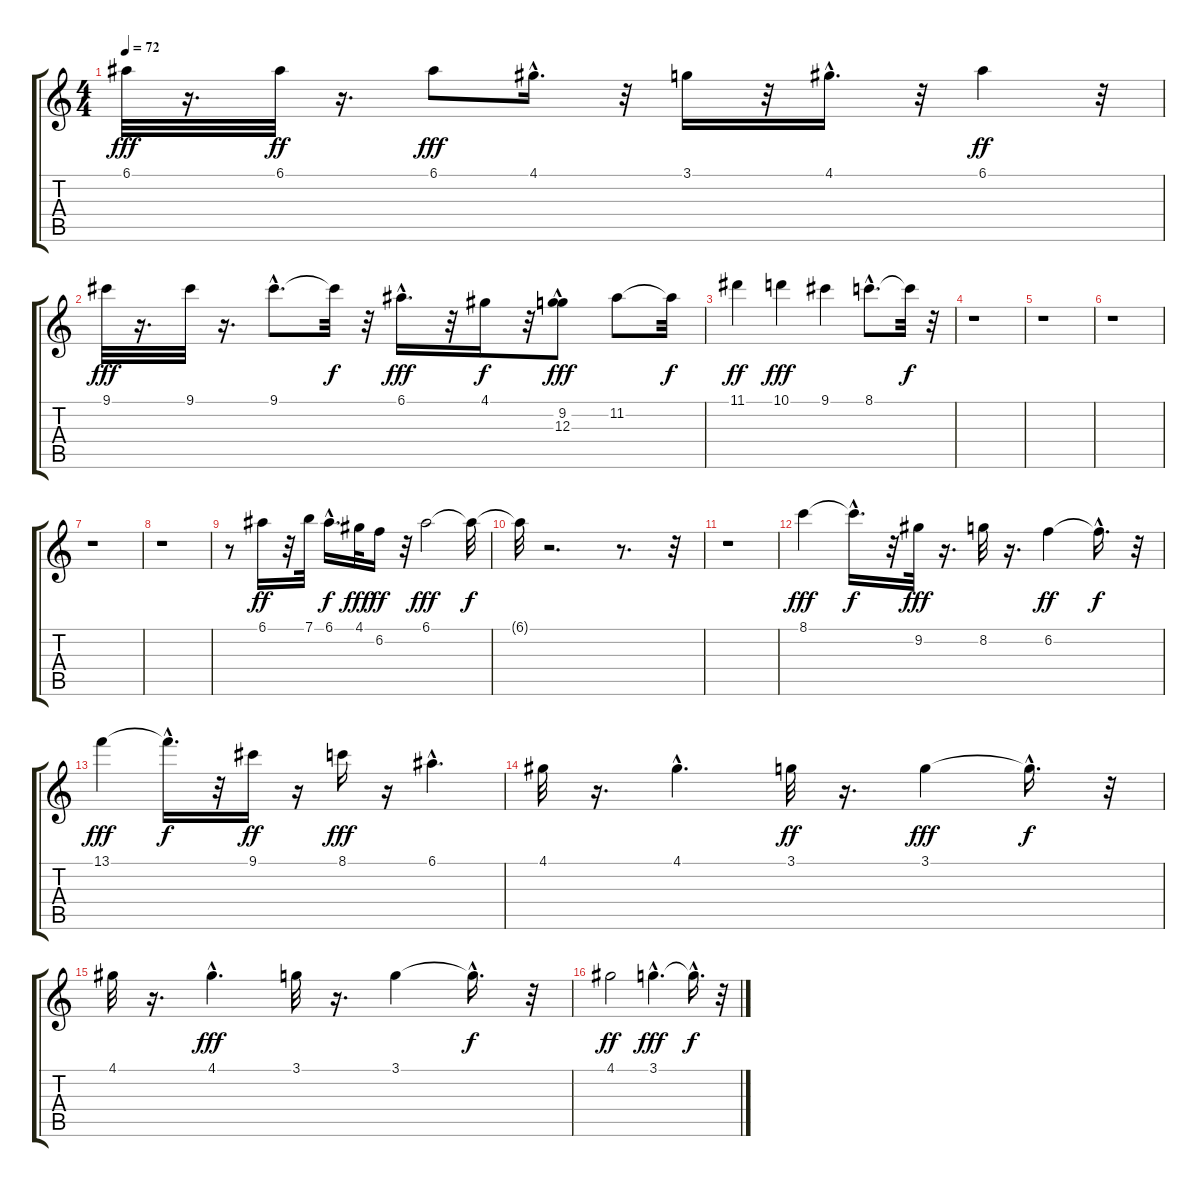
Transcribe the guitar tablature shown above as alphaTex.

\track "" {instrument acousticguitarnylon}
\staff {score tabs}
\tuning (E4 B3 G3 D3 A2 E2) {hide}
\ts (4 4)
\tempo 72
\clef g2
\ks c
6.1.32{dy fff} r.16{d} 6.1.32{dy ff} r.16{d} 6.1.8{dy fff} 4.1{hac}.16{d} r.32 3.1.16 r.32 4.1{hac}.16{d} r.32 6.1.4{dy ff} r.32 |
9.1.32{dy fff} r.16{d} 9.1.32 r.16{d} 9.1{hac}.8{d} 9.1{t}.32{dy f} r.32 6.1{hac}.16{d dy fff} r.32 4.1.16{dy f} r.32 (9.2{hac} 12.3).8{dy fff} 11.2.8 11.2{t}.32{dy f} |
11.1.4{dy ff} 10.1.4{dy fff} 9.1.4 8.1{hac}.8{d} 8.1{t}.32{dy f} r.32 |
r.1 |
r.1 |
r.1 |
r.1 |
r.1 |
r.8 6.1.16{dy ff} r.32 7.1.32 6.1{hac}.16{d dy f} 4.1.32{dy fff} 6.2.16{dy ff} r.32 6.1.2{dy fff} 6.1{t}.32{dy f} |
6.1{t}.32 r.2{d} r.8{d} r.32 |
r.1 |
8.1.4{dy fff} 8.1{hac t}.16{d dy f} r.32 9.2.32{dy fff} r.16{d} 8.2.32 r.16{d} 6.2.4{dy ff} 6.2{hac t}.16{d dy f} r.32 |
13.1.4{dy fff} 13.1{hac t}.16{d dy f} r.32 9.1.16{dy ff} r.16 8.1.16{dy fff} r.16 6.1{hac}.4{d} |
4.1.32 r.16{d} 4.1{hac}.4{d} 3.1.32{dy ff} r.16{d} 3.1.4{dy fff} 3.1{hac t}.16{d dy f} r.32 |
4.1.32 r.16{d} 4.1{hac}.4{d dy fff} 3.1.32 r.16{d} 3.1.4 3.1{hac t}.16{d dy f} r.32 |
4.1.2{dy ff} 3.1{hac}.4{d dy fff} 3.1{hac t}.16{d dy f} r.32
